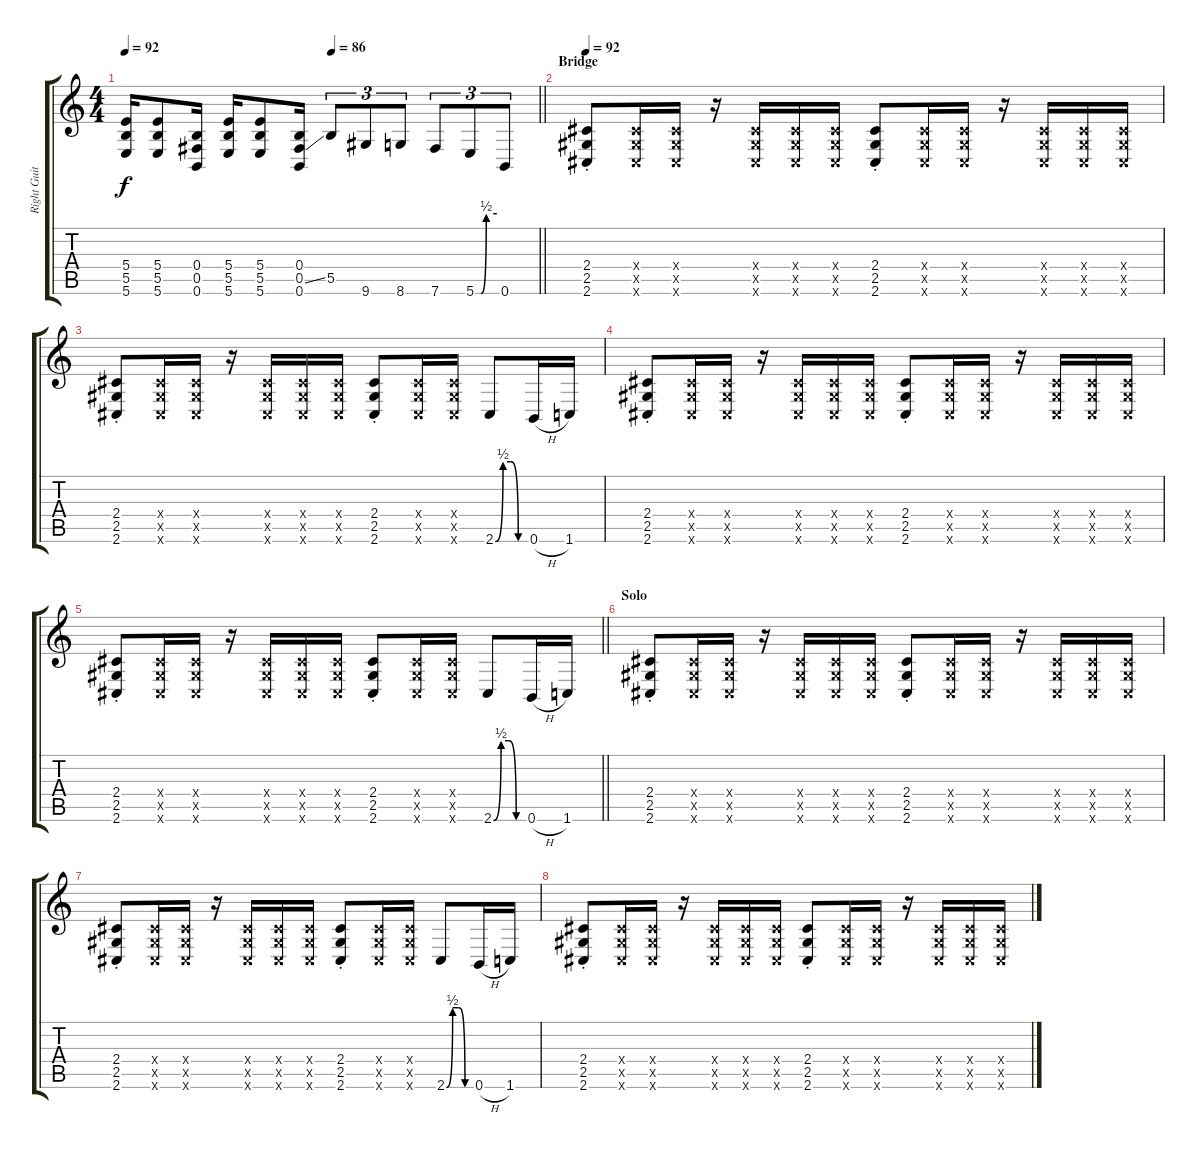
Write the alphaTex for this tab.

\track ("Right Guitar" "Right Guit") {instrument distortionguitar}
\staff {score tabs}
\tuning (Db4 Ab3 E3 B2 Gb2 B1) {hide}
\ts (4 4)
\tempo 92
\tempo (86 0.5)
\clef g2
\barLineRight lightlight
\ks c
(5.4 5.5 5.6).16{dy f} (5.4 5.5 5.6).8 (0.4 0.5 0.6).16 (5.4 5.5 5.6).16 (5.4 5.5 5.6).8 (0.4 0.5{ss} 0.6).16 5.5.8{tu (3 2)} 9.6.8{tu (3 2)} 8.6.8{tu (3 2)} 7.6.8{tu (3 2)} 5.6{be (custom 0 0 15 0 30 2 60 2)}.8{tu (3 2)} 0.6.8{tu (3 2)} |
\section ("" "Bridge")
\tempo 92
(2.4{st} 2.5{st} 2.6{st}).8 (2.4{x} 2.5{x} 2.6{x}).16 (2.4{x} 2.5{x} 2.6{x}).16 r.16 (2.4{x} 2.5{x} 2.6{x}).16 (2.4{x} 2.5{x} 2.6{x}).16 (2.4{x} 2.5{x} 2.6{x}).16 (2.4{st} 2.5{st} 2.6{st}).8 (2.4{x} 2.5{x} 2.6{x}).16 (2.4{x} 2.5{x} 2.6{x}).16 r.16 (2.4{x} 2.5{x} 2.6{x}).16 (2.4{x} 2.5{x} 2.6{x}).16 (2.4{x} 2.5{x} 2.6{x}).16 |
(2.4{st} 2.5{st} 2.6{st}).8 (2.4{x} 2.5{x} 2.6{x}).16 (2.4{x} 2.5{x} 2.6{x}).16 r.16 (2.4{x} 2.5{x} 2.6{x}).16 (2.4{x} 2.5{x} 2.6{x}).16 (2.4{x} 2.5{x} 2.6{x}).16 (2.4{st} 2.5{st} 2.6{st}).8 (2.4{x} 2.5{x} 2.6{x}).16 (2.4{x} 2.5{x} 2.6{x}).16 2.6{be (custom 0 0 15 2 30 2 45 0 60 0)}.8 0.6{h}.16 1.6.16 |
(2.4{st} 2.5{st} 2.6{st}).8 (2.4{x} 2.5{x} 2.6{x}).16 (2.4{x} 2.5{x} 2.6{x}).16 r.16 (2.4{x} 2.5{x} 2.6{x}).16 (2.4{x} 2.5{x} 2.6{x}).16 (2.4{x} 2.5{x} 2.6{x}).16 (2.4{st} 2.5{st} 2.6{st}).8 (2.4{x} 2.5{x} 2.6{x}).16 (2.4{x} 2.5{x} 2.6{x}).16 r.16 (2.4{x} 2.5{x} 2.6{x}).16 (2.4{x} 2.5{x} 2.6{x}).16 (2.4{x} 2.5{x} 2.6{x}).16 |
\barLineRight lightlight
(2.4{st} 2.5{st} 2.6{st}).8 (2.4{x} 2.5{x} 2.6{x}).16 (2.4{x} 2.5{x} 2.6{x}).16 r.16 (2.4{x} 2.5{x} 2.6{x}).16 (2.4{x} 2.5{x} 2.6{x}).16 (2.4{x} 2.5{x} 2.6{x}).16 (2.4{st} 2.5{st} 2.6{st}).8 (2.4{x} 2.5{x} 2.6{x}).16 (2.4{x} 2.5{x} 2.6{x}).16 2.6{be (custom 0 0 15 2 30 2 45 0 60 0)}.8 0.6{h}.16 1.6.16 |
\section ("" "Solo")
(2.4{st} 2.5{st} 2.6{st}).8 (2.4{x} 2.5{x} 2.6{x}).16 (2.4{x} 2.5{x} 2.6{x}).16 r.16 (2.4{x} 2.5{x} 2.6{x}).16 (2.4{x} 2.5{x} 2.6{x}).16 (2.4{x} 2.5{x} 2.6{x}).16 (2.4{st} 2.5{st} 2.6{st}).8 (2.4{x} 2.5{x} 2.6{x}).16 (2.4{x} 2.5{x} 2.6{x}).16 r.16 (2.4{x} 2.5{x} 2.6{x}).16 (2.4{x} 2.5{x} 2.6{x}).16 (2.4{x} 2.5{x} 2.6{x}).16 |
(2.4{st} 2.5{st} 2.6{st}).8 (2.4{x} 2.5{x} 2.6{x}).16 (2.4{x} 2.5{x} 2.6{x}).16 r.16 (2.4{x} 2.5{x} 2.6{x}).16 (2.4{x} 2.5{x} 2.6{x}).16 (2.4{x} 2.5{x} 2.6{x}).16 (2.4{st} 2.5{st} 2.6{st}).8 (2.4{x} 2.5{x} 2.6{x}).16 (2.4{x} 2.5{x} 2.6{x}).16 2.6{be (custom 0 0 15 2 30 2 45 0 60 0)}.8 0.6{h}.16 1.6.16 |
(2.4{st} 2.5{st} 2.6{st}).8 (2.4{x} 2.5{x} 2.6{x}).16 (2.4{x} 2.5{x} 2.6{x}).16 r.16 (2.4{x} 2.5{x} 2.6{x}).16 (2.4{x} 2.5{x} 2.6{x}).16 (2.4{x} 2.5{x} 2.6{x}).16 (2.4{st} 2.5{st} 2.6{st}).8 (2.4{x} 2.5{x} 2.6{x}).16 (2.4{x} 2.5{x} 2.6{x}).16 r.16 (2.4{x} 2.5{x} 2.6{x}).16 (2.4{x} 2.5{x} 2.6{x}).16 (2.4{x} 2.5{x} 2.6{x}).16
